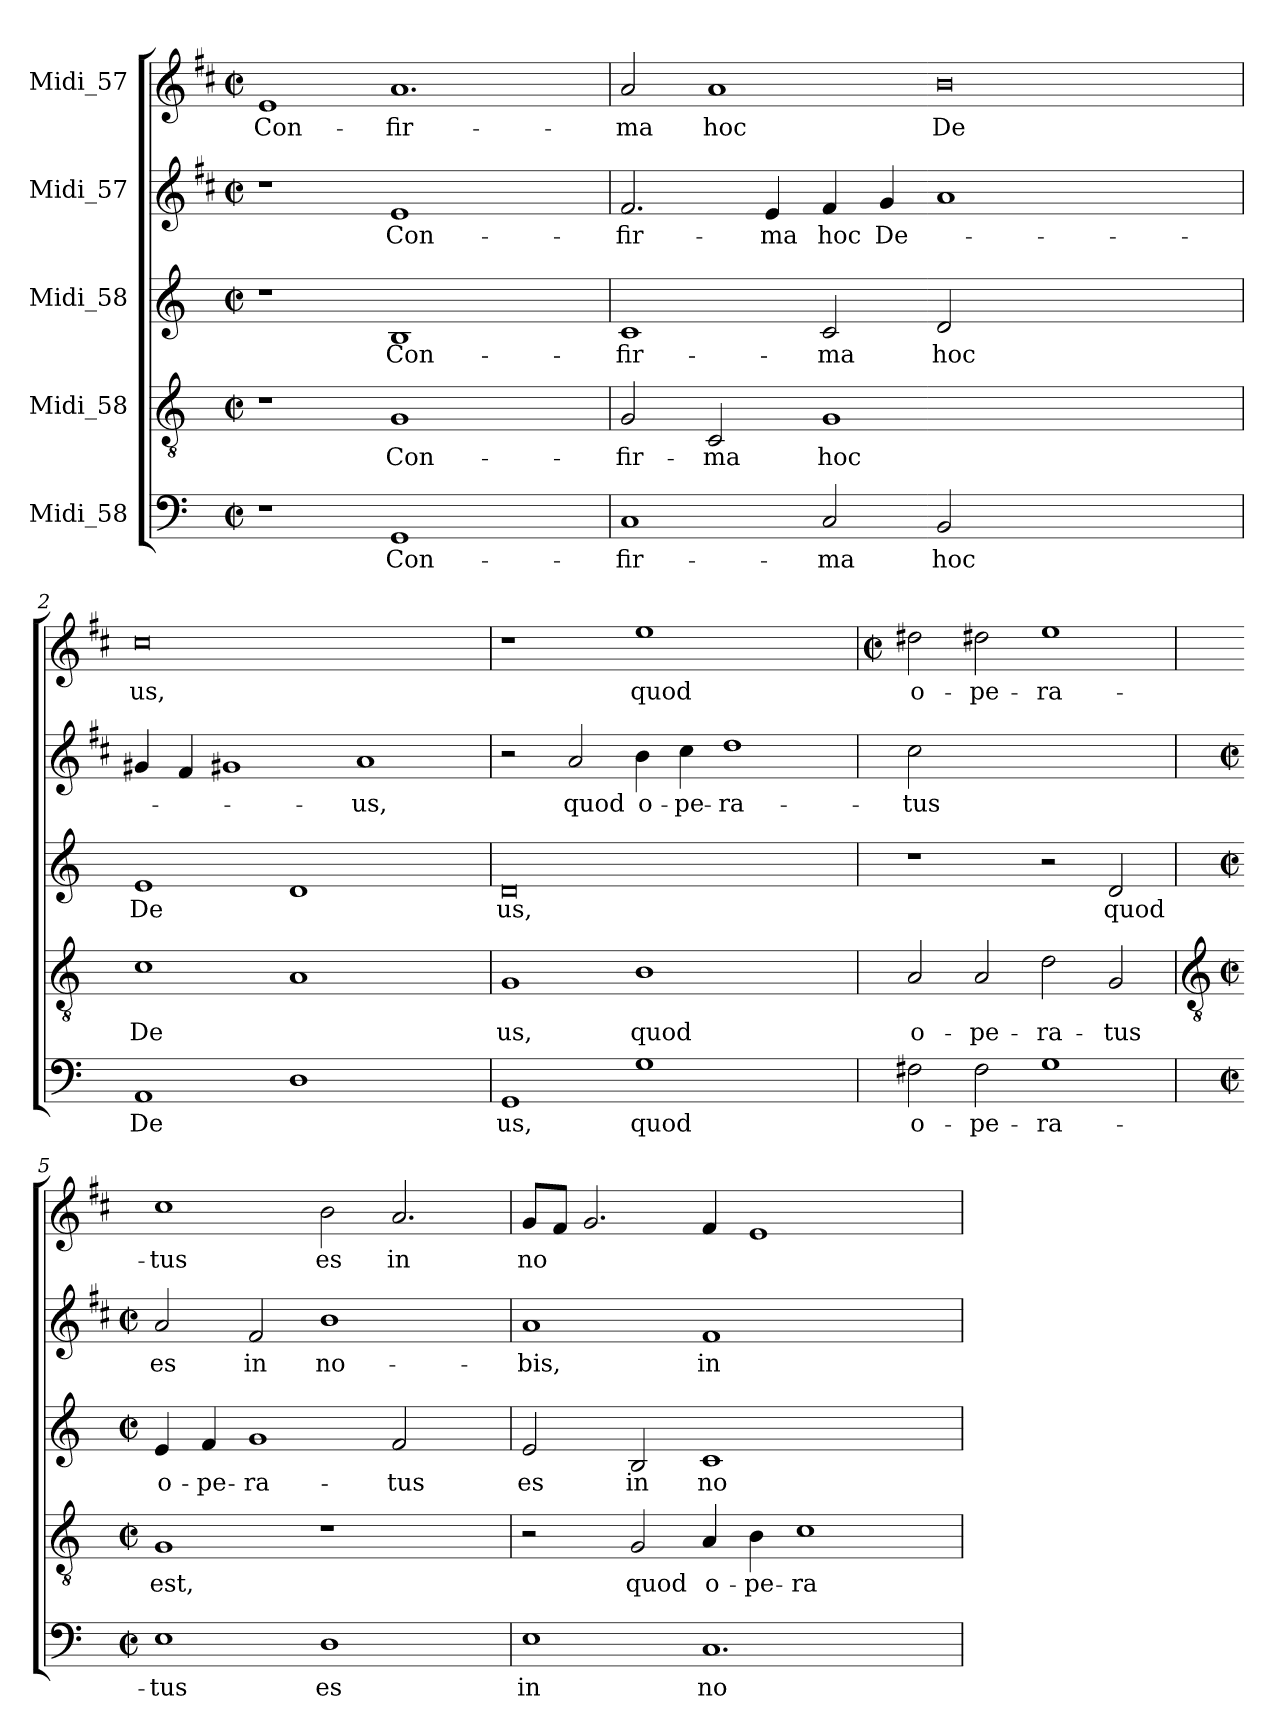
**kern	**text	**kern	**text	**kern	**text	**kern	**text	**kern	**text
*part5	*part5	*part4	*part4	*part3	*part3	*part2	*part2	*part1	*part1
*staff5	*staff5	*staff4	*staff4	*staff3	*staff3	*staff2	*staff2	*staff1	*staff1
*I"Midi_58	*	*I"Midi_58	*	*I"Midi_58	*	*I"Midi_57	*	*I"Midi_57	*
*clefF4	*	*clefGv2	*	*clefG2	*	*clefG2	*	*clefG2	*
*	*	*	*	*	*	*ITrd1c2	*	*ITrd1c2	*
*k[]	*	*k[]	*	*k[]	*	*k[]	*	*k[]	*
*C:	*	*C:	*	*C:	*	*C:	*	*C:	*
*M4/2	*	*M4/2	*	*M4/2	*	*M4/2	*	*M4/2	*
*met(c|)	*	*met(c|)	*	*met(c|)	*	*met(c|)	*	*met(c|)	*
=	=	=	=	=	=	=	=	=	=
!	!	!	!	!	!	!	!	!	!LO:LY:b
1r	.	1r	.	1r	.	1r	.	1d	Con-
!	!LO:LY:b	!	!LO:LY:b	!	!LO:LY:b	!	!LO:LY:b	!	!LO:LY:b
1GG	Con-	1G	Con-	1B	Con-	1d	Con-	1.g	-fir-
2ryy	.	2ryy	.	2ryy	.	2ryy	.	.	.
=1	=1	=1	=1	=1	=1	=1	=1	=1	=1
!	!LO:LY:b	!	!LO:LY:b	!	!LO:LY:b	!	!LO:LY:b	!	!LO:LY:b
1C	-fir-	2G	-fir-	1c	-fir-	2.e	-fir-	2g	-ma
!	!	!	!LO:LY:b	!	!	!	!	!	!LO:LY:b
.	.	2C	-ma	.	.	.	.	1g	hoc
!	!	!	!	!	!	!	!LO:LY:b	!	!
.	.	.	.	.	.	4d	-ma	.	.
!	!LO:LY:b	!	!LO:LY:b	!	!LO:LY:b	!	!LO:LY:b	!	!
2C	-ma	1G	hoc	2c	-ma	4e	hoc	.	.
!	!	!	!	!	!	!	!LO:LY:b	!	!
.	.	.	.	.	.	4f	De-	.	.
!	!LO:LY:b	!	!	!	!LO:LY:b	!	!	!	!LO:LY:b
2BB	hoc	.	.	2d	hoc	1g	.	0a	De
1.ryy	.	1.ryy	.	1.ryy	.	.	.	.	.
.	.	.	.	.	.	1ryy	.	.	.
=2	=2	=2	=2	=2	=2	=2	=2	=2	=2
!	!LO:LY:b	!	!LO:LY:b	!	!LO:LY:b	!	!	!	!LO:LY:b
1AA	De	1c	De	1e	De	4f#X	.	0b	us,
.	.	.	.	.	.	4e	.	.	.
.	.	.	.	.	.	1f#X	.	.	.
1D	.	1A	.	1d	.	.	.	.	.
!	!	!	!	!	!	!	!LO:LY:b	!	!
.	.	.	.	.	.	1g	-us,	.	.
2ryy	.	2ryy	.	2ryy	.	.	.	2ryy	.
=3	=3	=3	=3	=3	=3	=3	=3	=3	=3
!	!LO:LY:b	!	!LO:LY:b	!	!LO:LY:b	!	!	!	!
1GG	us,	1G	us,	0d	us,	2r	.	1r	.
!	!	!	!	!	!	!	!LO:LY:b	!	!
.	.	.	.	.	.	2g	quod	.	.
!	!LO:LY:b	!	!LO:LY:b	!	!	!	!LO:LY:b	!	!LO:LY:b
1G	quod	1B	quod	.	.	4a	o-	1dd	quod
!	!	!	!	!	!	!	!LO:LY:b	!	!
.	.	.	.	.	.	4b	-pe-	.	.
!	!	!	!	!	!	!	!LO:LY:b	!	!
.	.	.	.	.	.	1cc	-ra-	.	.
2ryy	.	2ryy	.	2ryy	.	.	.	2ryy	.
!!LO:LB:g=z
=4	=4	=4	=4	=4	=4	=4	=4	=4	=4
*	*	*	*	*	*	*	*	*M4/2	*
*	*	*	*	*	*	*	*	*met(c|)	*
!	!LO:LY:b	!	!LO:LY:b	!	!	!	!LO:LY:b	!	!LO:LY:b
2F#X	o-	2A	o-	1r	.	2b	-tus	2cc#X	o-
!	!LO:LY:b	!	!LO:LY:b	!	!	!	!	!	!LO:LY:b
2F#	-pe-	2A	-pe-	.	.	1.ryy	.	2cc#X	-pe-
!	!LO:LY:b	!	!LO:LY:b	!	!	!	!	!	!LO:LY:b
1G	-ra-	2d	-ra-	2r	.	.	.	1dd	-ra-
!	!	!	!LO:LY:b	!	!LO:LY:b	!	!	!	!
.	.	2G	-tus	2d	quod	.	.	.	.
!!LO:LB:g=z
=5	=5	=5	=5	=5	=5	=5	=5	=5	=5
*	*	*clefGv2	*	*	*	*	*	*	*
*M4/2	*	*M4/2	*	*M4/2	*	*M4/2	*	*	*
*met(c|)	*	*met(c|)	*	*met(c|)	*	*met(c|)	*	*	*
!	!LO:LY:b	!	!LO:LY:b	!	!LO:LY:b	!	!LO:LY:b	!	!LO:LY:b
1E	-tus	1G	est,	4e	o-	2g	es	1b	-tus
!	!	!	!	!	!LO:LY:b	!	!	!	!
.	.	.	.	4f	-pe-	.	.	.	.
!	!	!	!	!	!LO:LY:b	!	!LO:LY:b	!	!
.	.	.	.	1g	-ra-	2e	in	.	.
!	!LO:LY:b	!	!	!	!	!	!LO:LY:b	!	!LO:LY:b
1D	es	1r	.	.	.	1a	no-	2a	es
!	!	!	!	!	!LO:LY:b	!	!	!	!LO:LY:b
.	.	.	.	2f	-tus	.	.	2.g	in
4ryy	.	4ryy	.	4ryy	.	4ryy	.	.	.
=6	=6	=6	=6	=6	=6	=6	=6	=6	=6
!	!LO:LY:b	!	!	!	!LO:LY:b	!	!LO:LY:b	!	!LO:LY:b
1E	in	2r	.	2e	es	1g	-bis,	8fL	no
.	.	.	.	.	.	.	.	8eJ	.
.	.	.	.	.	.	.	.	2.f	.
!	!	!	!LO:LY:b	!	!LO:LY:b	!	!	!	!
.	.	2G	quod	2B	in	.	.	.	.
!	!LO:LY:b	!	!LO:LY:b	!	!LO:LY:b	!	!LO:LY:b	!	!
1.C	no-	4A	o-	1c	no-	1e	in	4e	.
!	!	!	!LO:LY:b	!	!	!	!	!	!
.	.	4B	-pe-	.	.	.	.	1d	.
!	!	!	!LO:LY:b	!	!	!	!	!	!
.	.	1c	-ra-	.	.	.	.	.	.
.	.	.	.	2ryy	.	2ryy	.	.	.
.	.	.	.	.	.	.	.	4ryy	.
=	=	=	=	=	=	=	=	=	=
*-	*-	*-	*-	*-	*-	*-	*-	*-	*-
